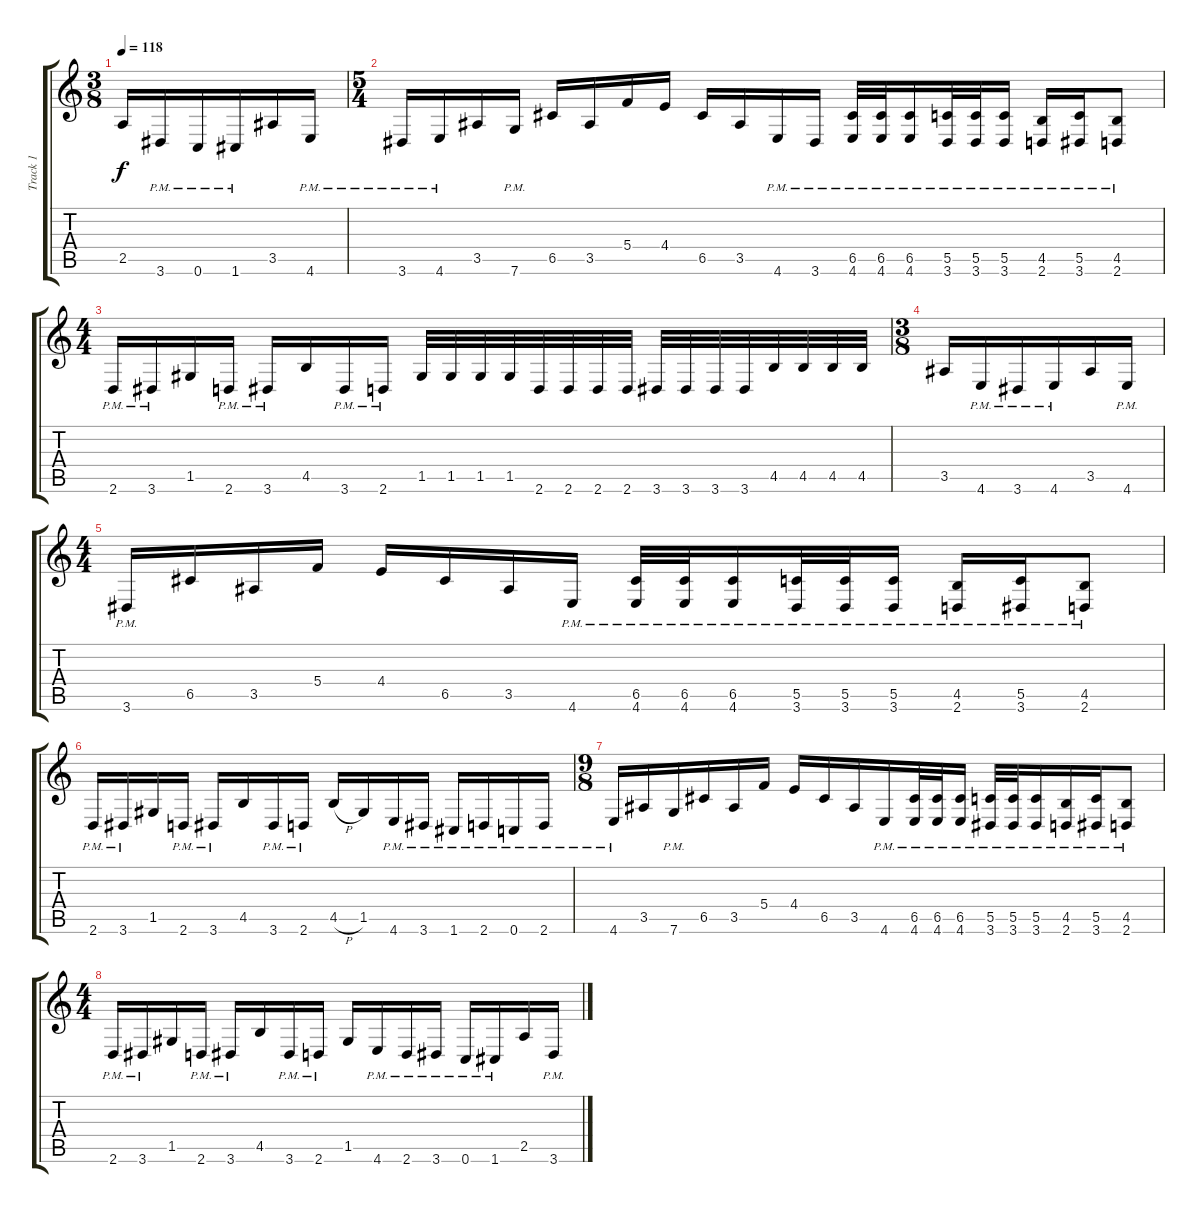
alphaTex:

\track ("Track 1" "Track 1") {instrument distortionguitar}
\staff {score tabs}
\tuning (D4 A3 F3 C3 G2 C2) {hide}
\ts (3 8)
\tempo 118
\clef g2
\ks c
2.5.16{dy f} 3.6{pm}.16 0.6{pm}.16 1.6{pm}.16 3.5.16 4.6{pm}.16 |
\ts (5 4)
3.6{pm}.16 4.6{pm}.16 3.5.16 7.6{pm}.16 6.5.16 3.5.16 5.4.16 4.4.16 6.5.16 3.5.16 4.6{pm}.16 3.6{pm}.16 (6.5{pm} 4.6{pm}).32 (6.5{pm} 4.6{pm}).32 (6.5{pm} 4.6{pm}).16 (5.5{pm} 3.6{pm}).32 (5.5{pm} 3.6{pm}).32 (5.5{pm} 3.6{pm}).16 (4.5{pm} 2.6{pm}).16 (5.5{pm} 3.6{pm}).16 (4.5{pm} 2.6{pm}).8 |
\ts (4 4)
2.6{pm}.16 3.6{pm}.16 1.5.16 2.6{pm}.16 3.6{pm}.16 4.5.16 3.6{pm}.16 2.6{pm}.16 1.5.32 1.5.32 1.5.32 1.5.32 2.6.32 2.6.32 2.6.32 2.6.32 3.6.32 3.6.32 3.6.32 3.6.32 4.5.32 4.5.32 4.5.32 4.5.32 |
\ts (3 8)
3.5.16 4.6{pm}.16 3.6{pm}.16 4.6{pm}.16 3.5.16 4.6{pm}.16 |
\ts (4 4)
3.6{pm}.16 6.5.16 3.5.16 5.4.16 4.4.16 6.5.16 3.5.16 4.6{pm}.16 (6.5{pm} 4.6{pm}).32 (6.5{pm} 4.6{pm}).32 (6.5{pm} 4.6{pm}).16 (5.5{pm} 3.6{pm}).32 (5.5{pm} 3.6{pm}).32 (5.5{pm} 3.6{pm}).16 (4.5{pm} 2.6{pm}).16 (5.5{pm} 3.6{pm}).16 (4.5{pm} 2.6{pm}).8 |
2.6{pm}.16 3.6{pm}.16 1.5.16 2.6{pm}.16 3.6{pm}.16 4.5.16 3.6{pm}.16 2.6{pm}.16 4.5{h}.16 1.5.16 4.6{pm}.16 3.6{pm}.16 1.6{pm}.16 2.6{pm}.16 0.6{pm}.16 2.6{pm}.16 |
\ts (9 8)
4.6{pm}.16 3.5.16 7.6{pm}.16 6.5.16 3.5.16 5.4.16 4.4.16 6.5.16 3.5.16 4.6{pm}.16 (6.5{pm} 4.6{pm}).32 (6.5{pm} 4.6{pm}).32 (6.5{pm} 4.6{pm}).16 (5.5{pm} 3.6{pm}).32 (5.5{pm} 3.6{pm}).32 (5.5{pm} 3.6{pm}).16 (4.5{pm} 2.6{pm}).16 (5.5{pm} 3.6{pm}).16 (4.5{pm} 2.6{pm}).8 |
\ts (4 4)
2.6{pm}.16 3.6{pm}.16 1.5.16 2.6{pm}.16 3.6{pm}.16 4.5.16 3.6{pm}.16 2.6{pm}.16 1.5.16 4.6{pm}.16 2.6{pm}.16 3.6{pm}.16 0.6{pm}.16 1.6{pm}.16 2.5.16 3.6{pm}.16
